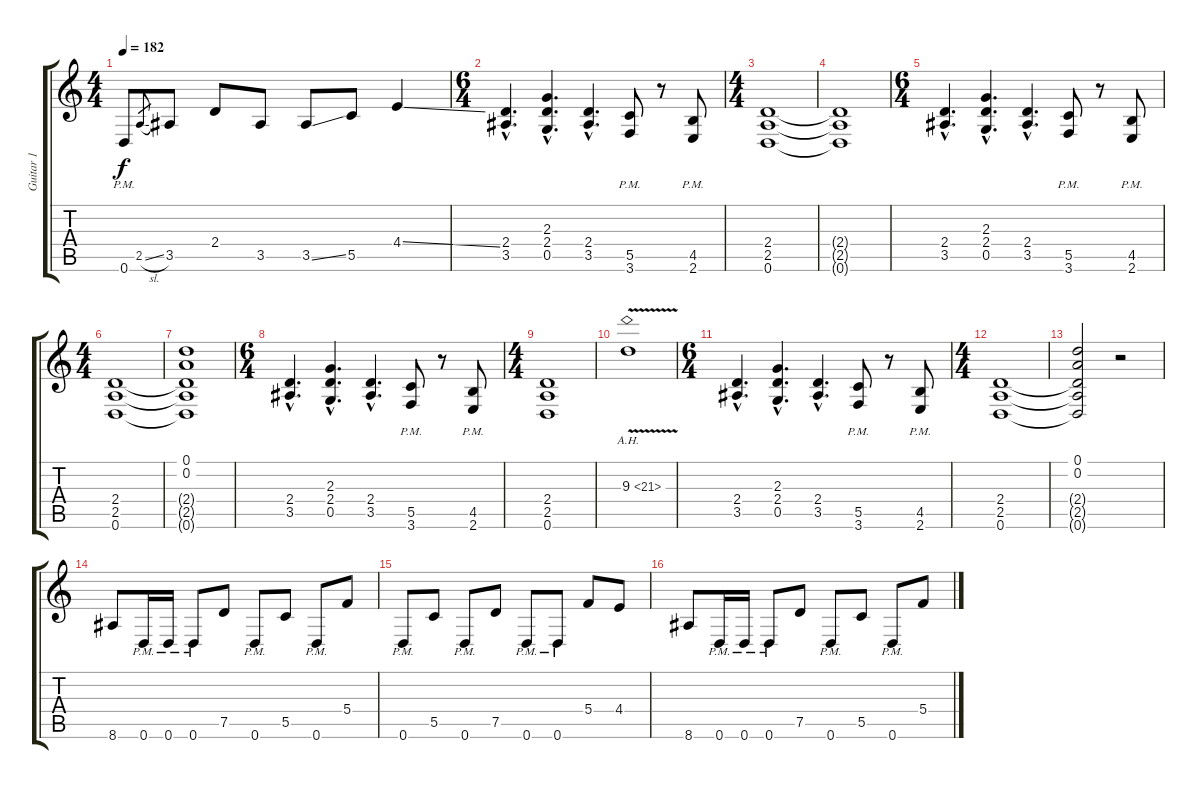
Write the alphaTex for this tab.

\track ("Guitar 1" "Guitar 1") {instrument distortionguitar}
\staff {score tabs}
\tuning (D4 A3 F3 C3 G2 D2) {hide}
\ts (4 4)
\tempo 182
\clef g2
\ks c
0.6{pm}.8{dy f} 2.5{sl}.8{gr} 3.5.8 2.4.8 3.5.8 3.5{ss}.8 5.5.8 4.4{ss}.4 |
\ts (6 4)
(2.4{hac} 3.5{hac}).4{d} (2.3{hac} 2.4{hac} 0.5{hac}).4{d} (2.4{hac} 3.5{hac}).4{d} (5.5{pm} 3.6{pm}).8 r.8 (4.5{pm} 2.6{pm}).8 |
\ts (4 4)
(2.4 2.5 0.6).1 |
(2.4{t} 2.5{t} 0.6{t}).1 |
\ts (6 4)
(2.4{hac} 3.5{hac}).4{d} (2.3{hac} 2.4{hac} 0.5{hac}).4{d} (2.4{hac} 3.5{hac}).4{d} (5.5{pm} 3.6{pm}).8 r.8 (4.5{pm} 2.6{pm}).8 |
\ts (4 4)
(2.4 2.5 0.6).1 |
(0.1 0.2 2.4{t} 2.5{t} 0.6{t}).1 |
\ts (6 4)
(2.4{hac} 3.5{hac}).4{d} (2.3{hac} 2.4{hac} 0.5{hac}).4{d} (2.4{hac} 3.5{hac}).4{d} (5.5{pm} 3.6{pm}).8 r.8 (4.5{pm} 2.6{pm}).8 |
\ts (4 4)
(2.4 2.5 0.6).1 |
9.3{ah 12 v}.1 |
\ts (6 4)
(2.4{hac} 3.5{hac}).4{d} (2.3{hac} 2.4{hac} 0.5{hac}).4{d} (2.4{hac} 3.5{hac}).4{d} (5.5{pm} 3.6{pm}).8 r.8 (4.5{pm} 2.6{pm}).8 |
\ts (4 4)
(2.4 2.5 0.6).1 |
(0.1 0.2 2.4{t} 2.5{t} 0.6{t}).2 r.2 |
8.6.8 0.6{pm}.16 0.6{pm}.16 0.6{pm}.8 7.5.8 0.6{pm}.8 5.5.8 0.6{pm}.8 5.4.8 |
0.6{pm}.8 5.5.8 0.6{pm}.8 7.5.8 0.6{pm}.8 0.6{pm}.8 5.4.8 4.4.8 |
8.6.8 0.6{pm}.16 0.6{pm}.16 0.6{pm}.8 7.5.8 0.6{pm}.8 5.5.8 0.6{pm}.8 5.4.8
